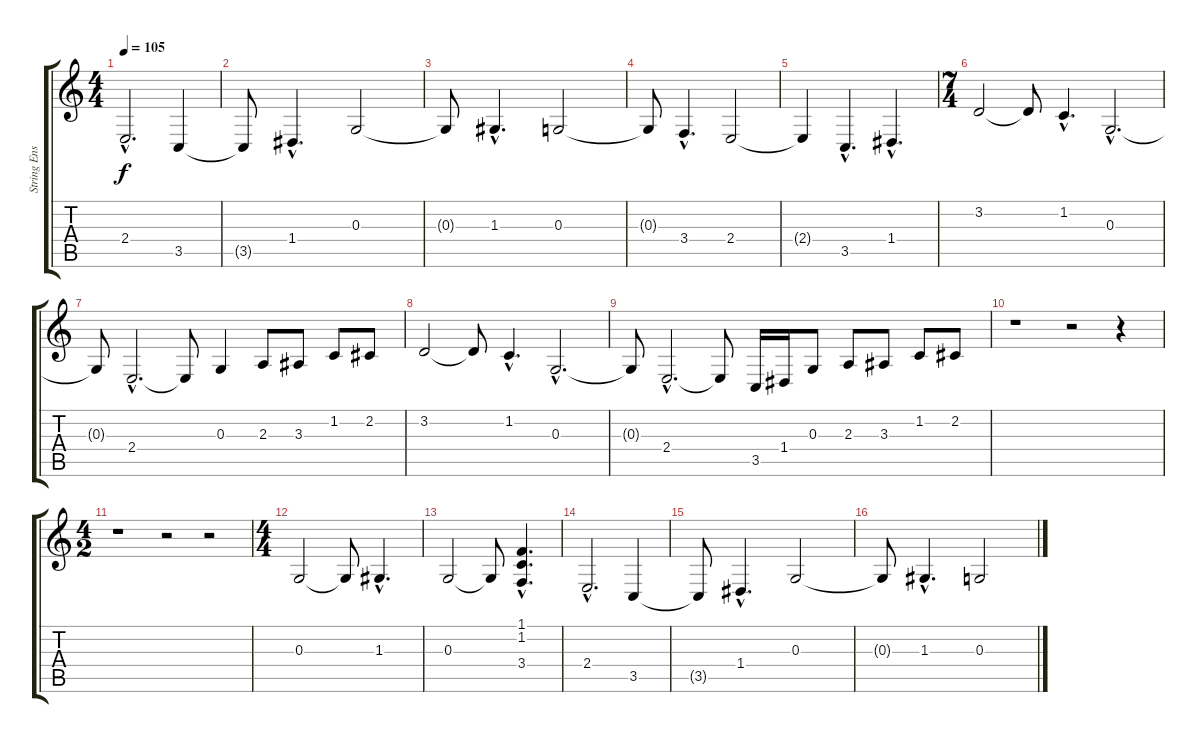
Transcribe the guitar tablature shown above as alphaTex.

\track ("String Ensemble" "String Ens") {instrument stringensemble2}
\staff {score tabs}
\tuning (E4 B3 G3 D3 A2 E2) {hide}
\ts (4 4)
\tempo 105
\clef g2
\ks c
2.4{hac}.2{d dy f} 3.5.4 |
3.5{t}.8 1.4{hac}.4{d} 0.3.2 |
0.3{t}.8 1.3{hac}.4{d} 0.3.2 |
0.3{t}.8 3.4{hac}.4{d} 2.4.2 |
2.4{t}.4 3.5{hac}.4{d} 1.4{hac}.4{d} |
\ts (7 4)
3.2.2 3.2{t}.8 1.2{hac}.4{d} 0.3{hac}.2{d} |
0.3{t}.8 2.4{hac}.2{d} 2.4{t}.8 0.3.4 2.3.8 3.3.8 1.2.8 2.2.8 |
3.2.2 3.2{t}.8 1.2{hac}.4{d} 0.3{hac}.2{d} |
0.3{t}.8 2.4{hac}.2{d} 2.4{t}.8 3.5.16 1.4.16 0.3.8 2.3.8 3.3.8 1.2.8 2.2.8 |
r.1 r.2 r.4 |
\ts (4 2)
r.1 r.2 r.2 |
\ts (4 4)
0.3.2{volume 8} 0.3{t}.8 1.3{hac}.4{d} |
0.3.2 0.3{t}.8 (1.1{hac} 1.2{hac} 3.4{hac}).4{d} |
2.4{hac}.2{d} 3.5.4 |
3.5{t}.8 1.4{hac}.4{d} 0.3.2 |
0.3{t}.8 1.3{hac}.4{d} 0.3.2
